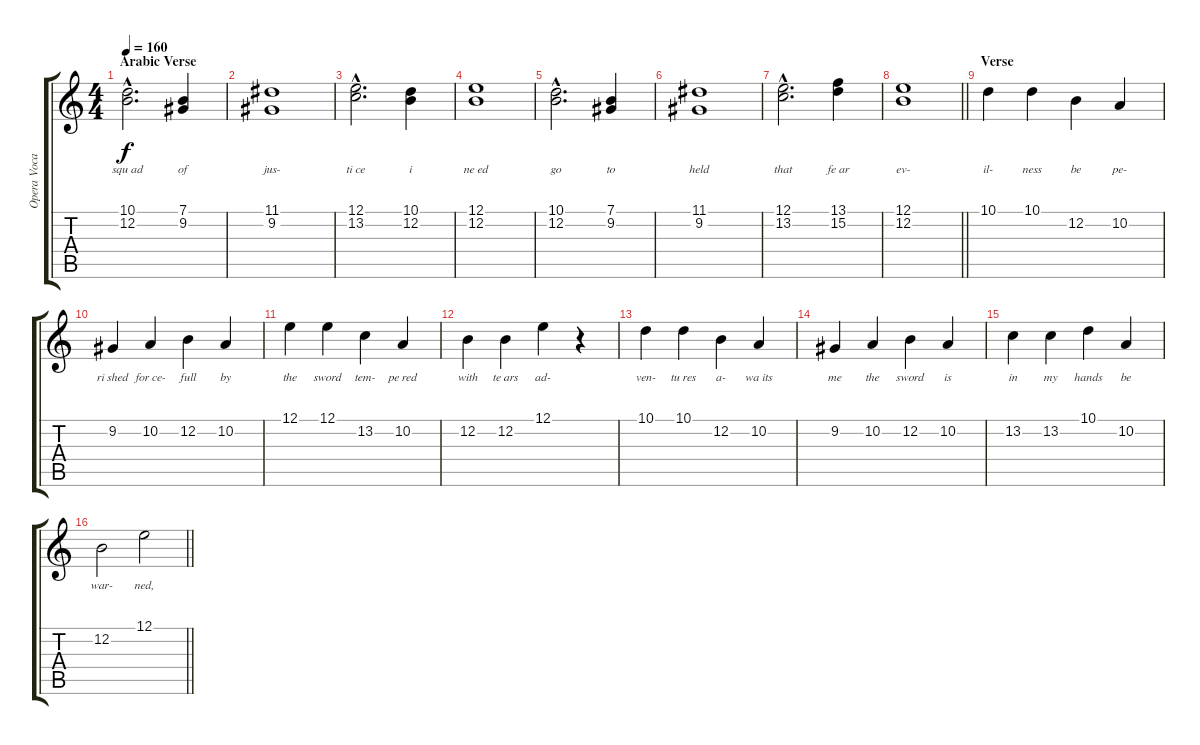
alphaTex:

\track ("Opera Vocals" "Opera Voca") {instrument acousticgrandpiano}
\staff {score tabs}
\tuning (E4 B3 G3 D3 A2 E2) {hide}
\ts (4 4)
\section ("" "Arabic Verse")
\tempo 160
\clef g2
\ks aminor
(10.1{hac} 12.2{hac}).2{d lyrics (0 "squ ad") lyrics (1 "") lyrics (2 "") lyrics (3 "") lyrics (4 "") dy f} (7.1 9.2).4{lyrics (0 "of") lyrics (1 "") lyrics (2 "") lyrics (3 "") lyrics (4 "")} |
(11.1 9.2).1{lyrics (0 "jus-") lyrics (1 "") lyrics (2 "") lyrics (3 "") lyrics (4 "")} |
(12.1{hac} 13.2{hac}).2{d lyrics (0 "ti ce") lyrics (1 "") lyrics (2 "") lyrics (3 "") lyrics (4 "")} (10.1 12.2).4{lyrics (0 "i") lyrics (1 "") lyrics (2 "") lyrics (3 "") lyrics (4 "")} |
(12.1 12.2).1{lyrics (0 "ne ed") lyrics (1 "") lyrics (2 "") lyrics (3 "") lyrics (4 "")} |
(10.1{hac} 12.2{hac}).2{d lyrics (0 "go") lyrics (1 "") lyrics (2 "") lyrics (3 "") lyrics (4 "")} (7.1 9.2).4{lyrics (0 "to") lyrics (1 "") lyrics (2 "") lyrics (3 "") lyrics (4 "")} |
(11.1 9.2).1{lyrics (0 "held") lyrics (1 "") lyrics (2 "") lyrics (3 "") lyrics (4 "")} |
(12.1{hac} 13.2{hac}).2{d lyrics (0 "that") lyrics (1 "") lyrics (2 "") lyrics (3 "") lyrics (4 "")} (13.1 15.2).4{lyrics (0 "fe ar") lyrics (1 "") lyrics (2 "") lyrics (3 "") lyrics (4 "")} |
\barLineRight lightlight
(12.1 12.2).1{lyrics (0 "ev-") lyrics (1 "") lyrics (2 "") lyrics (3 "") lyrics (4 "")} |
\section ("" "Verse")
10.1.4{lyrics (0 "il-") lyrics (1 "") lyrics (2 "") lyrics (3 "") lyrics (4 "")} 10.1.4{lyrics (0 "ness") lyrics (1 "") lyrics (2 "") lyrics (3 "") lyrics (4 "")} 12.2.4{lyrics (0 "be") lyrics (1 "") lyrics (2 "") lyrics (3 "") lyrics (4 "")} 10.2.4{lyrics (0 "pe-") lyrics (1 "") lyrics (2 "") lyrics (3 "") lyrics (4 "")} |
9.2.4{lyrics (0 "ri shed") lyrics (1 "") lyrics (2 "") lyrics (3 "") lyrics (4 "")} 10.2.4{lyrics (0 "for ce-") lyrics (1 "") lyrics (2 "") lyrics (3 "") lyrics (4 "")} 12.2.4{lyrics (0 "full") lyrics (1 "") lyrics (2 "") lyrics (3 "") lyrics (4 "")} 10.2.4{lyrics (0 "by") lyrics (1 "") lyrics (2 "") lyrics (3 "") lyrics (4 "")} |
12.1.4{lyrics (0 "the") lyrics (1 "") lyrics (2 "") lyrics (3 "") lyrics (4 "")} 12.1.4{lyrics (0 "sword") lyrics (1 "") lyrics (2 "") lyrics (3 "") lyrics (4 "")} 13.2.4{lyrics (0 "tem-") lyrics (1 "") lyrics (2 "") lyrics (3 "") lyrics (4 "")} 10.2.4{lyrics (0 "pe red") lyrics (1 "") lyrics (2 "") lyrics (3 "") lyrics (4 "")} |
12.2.4{lyrics (0 "with") lyrics (1 "") lyrics (2 "") lyrics (3 "") lyrics (4 "")} 12.2.4{lyrics (0 "te ars") lyrics (1 "") lyrics (2 "") lyrics (3 "") lyrics (4 "")} 12.1.4{lyrics (0 "ad-") lyrics (1 "") lyrics (2 "") lyrics (3 "") lyrics (4 "")} r.4 |
10.1.4{lyrics (0 "ven-") lyrics (1 "") lyrics (2 "") lyrics (3 "") lyrics (4 "")} 10.1.4{lyrics (0 "tu res") lyrics (1 "") lyrics (2 "") lyrics (3 "") lyrics (4 "")} 12.2.4{lyrics (0 "a-") lyrics (1 "") lyrics (2 "") lyrics (3 "") lyrics (4 "")} 10.2.4{lyrics (0 "wa its") lyrics (1 "") lyrics (2 "") lyrics (3 "") lyrics (4 "")} |
9.2.4{lyrics (0 "me") lyrics (1 "") lyrics (2 "") lyrics (3 "") lyrics (4 "")} 10.2.4{lyrics (0 "the") lyrics (1 "") lyrics (2 "") lyrics (3 "") lyrics (4 "")} 12.2.4{lyrics (0 "sword") lyrics (1 "") lyrics (2 "") lyrics (3 "") lyrics (4 "")} 10.2.4{lyrics (0 "is") lyrics (1 "") lyrics (2 "") lyrics (3 "") lyrics (4 "")} |
13.2.4{lyrics (0 "in") lyrics (1 "") lyrics (2 "") lyrics (3 "") lyrics (4 "")} 13.2.4{lyrics (0 "my") lyrics (1 "") lyrics (2 "") lyrics (3 "") lyrics (4 "")} 10.1.4{lyrics (0 "hands") lyrics (1 "") lyrics (2 "") lyrics (3 "") lyrics (4 "")} 10.2.4{lyrics (0 "be") lyrics (1 "") lyrics (2 "") lyrics (3 "") lyrics (4 "")} |
\barLineRight lightlight
12.2.2{lyrics (0 "war-") lyrics (1 "") lyrics (2 "") lyrics (3 "") lyrics (4 "")} 12.1.2{lyrics (0 "ned,") lyrics (1 "") lyrics (2 "") lyrics (3 "") lyrics (4 "")}
